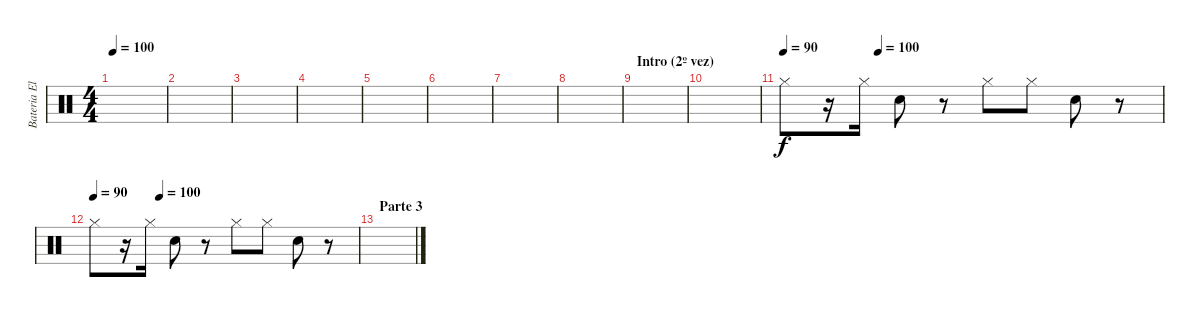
\track ("Bateria Eletrônica" "Bateria El") {instrument percussion}
\staff {score}
\articulation defaults
\ts (4 4)
\tempo 100
\clef neutral
\ks c
|
|
|
|
|
|
|
|
\section ("" "Intro (2º vez)")
|
|
\tempo 90
\tempo (100 0.25)
"Hi-Hat (closed)".8{volume 8} r.16 "Hi-Hat (closed)".16 "Electric Snare (hit)".8 r.8 "Hi-Hat (closed)".8 "Hi-Hat (closed)".8 "Electric Snare (hit)".8 r.8 |
\tempo 90
\tempo (100 0.25)
"Hi-Hat (closed)".8 r.16 "Hi-Hat (closed)".16 "Electric Snare (hit)".8 r.8 "Hi-Hat (closed)".8 "Hi-Hat (closed)".8 "Electric Snare (hit)".8 r.8{volume 16} |
\section ("" "Parte 3")
